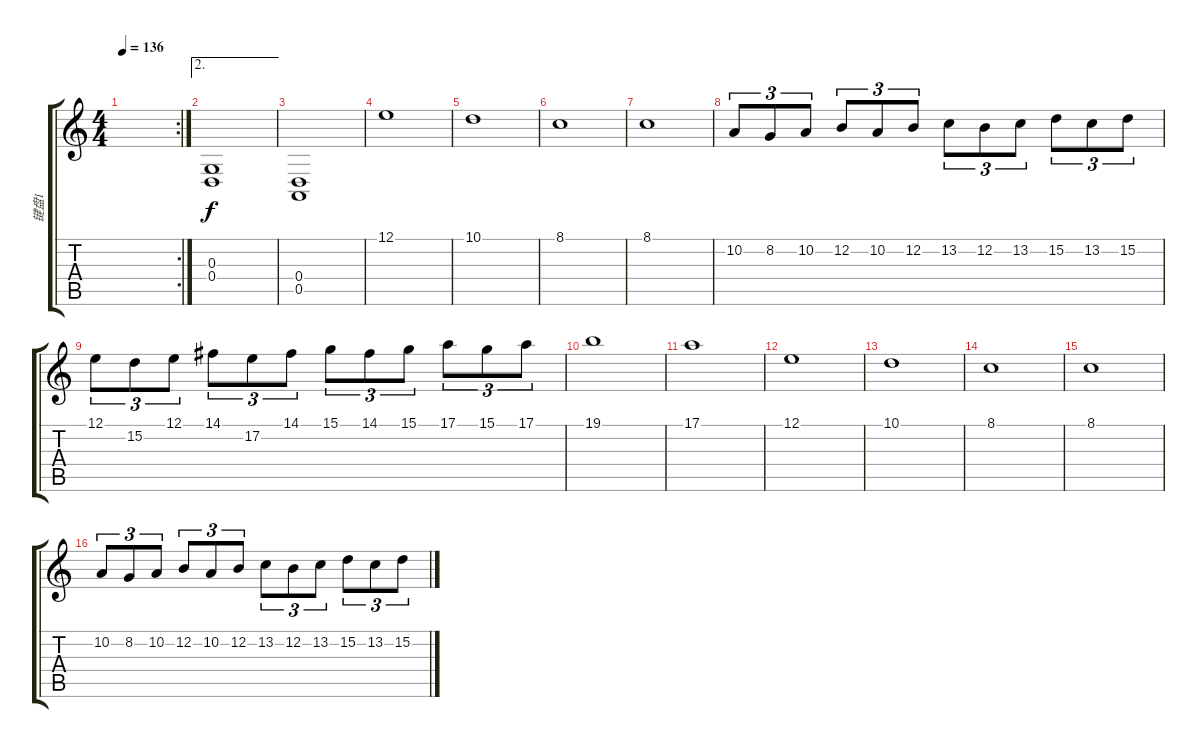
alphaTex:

\track ("键盘1" "键盘1") {instrument stringensemble1}
\staff {score tabs}
\tuning (E4 B3 G3 D3 A2 E2) {hide}
\rc 2
\ts (4 4)
\tempo 136
\clef g2
\ks c
|
\ae 2
(0.3 0.4).1 |
(0.4 0.5).1 |
12.1.1 |
10.1.1 |
8.1.1 |
8.1.1 |
10.2.8{tu (3 2)} 8.2.8{tu (3 2)} 10.2.8{tu (3 2)} 12.2.8{tu (3 2)} 10.2.8{tu (3 2)} 12.2.8{tu (3 2)} 13.2.8{tu (3 2)} 12.2.8{tu (3 2)} 13.2.8{tu (3 2)} 15.2.8{tu (3 2)} 13.2.8{tu (3 2)} 15.2.8{tu (3 2)} |
12.1.8{tu (3 2)} 15.2.8{tu (3 2)} 12.1.8{tu (3 2)} 14.1.8{tu (3 2)} 17.2.8{tu (3 2)} 14.1.8{tu (3 2)} 15.1.8{tu (3 2)} 14.1.8{tu (3 2)} 15.1.8{tu (3 2)} 17.1.8{tu (3 2)} 15.1.8{tu (3 2)} 17.1.8{tu (3 2)} |
19.1.1 |
17.1.1 |
12.1.1 |
10.1.1 |
8.1.1 |
8.1.1 |
10.2.8{tu (3 2)} 8.2.8{tu (3 2)} 10.2.8{tu (3 2)} 12.2.8{tu (3 2)} 10.2.8{tu (3 2)} 12.2.8{tu (3 2)} 13.2.8{tu (3 2)} 12.2.8{tu (3 2)} 13.2.8{tu (3 2)} 15.2.8{tu (3 2)} 13.2.8{tu (3 2)} 15.2.8{tu (3 2)}
